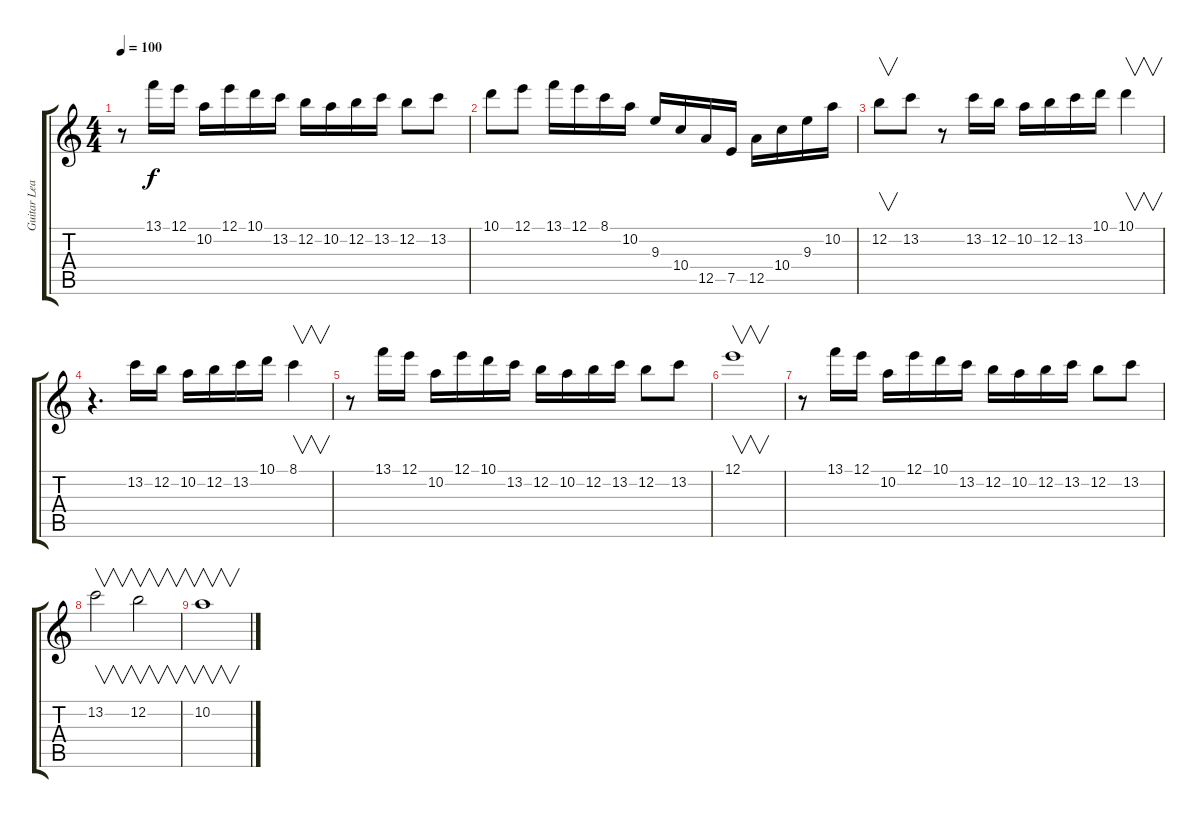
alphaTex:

\track ("Guitar Lead" "Guitar Lea") {instrument distortionguitar}
\staff {score tabs}
\tuning (E4 B3 G3 D3 A2 E2) {hide}
\ts (4 4)
\tempo 100
\clef g2
\ks c
r.8{dy f} 13.1.16 12.1.16 10.2.16 12.1.16 10.1.16 13.2.16 12.2.16 10.2.16 12.2.16 13.2.16 12.2.8 13.2.8 |
10.1.8 12.1.8 13.1.16 12.1.16 8.1.16 10.2.16 9.3.16 10.4.16 12.5.16 7.5.16 12.5.16 10.4.16 9.3.16 10.2.16 |
12.2.8{v} 13.2.8 r.8 13.2.16 12.2.16 10.2.16 12.2.16 13.2.16 10.1.16 10.1.4{v} |
r.4{d} 13.2.16 12.2.16 10.2.16 12.2.16 13.2.16 10.1.16 8.1.4{v} |
r.8 13.1.16 12.1.16 10.2.16 12.1.16 10.1.16 13.2.16 12.2.16 10.2.16 12.2.16 13.2.16 12.2.8 13.2.8 |
12.1.1{v} |
r.8 13.1.16 12.1.16 10.2.16 12.1.16 10.1.16 13.2.16 12.2.16 10.2.16 12.2.16 13.2.16 12.2.8 13.2.8 |
13.2.2{v} 12.2.2{v} |
10.2.1{v}
